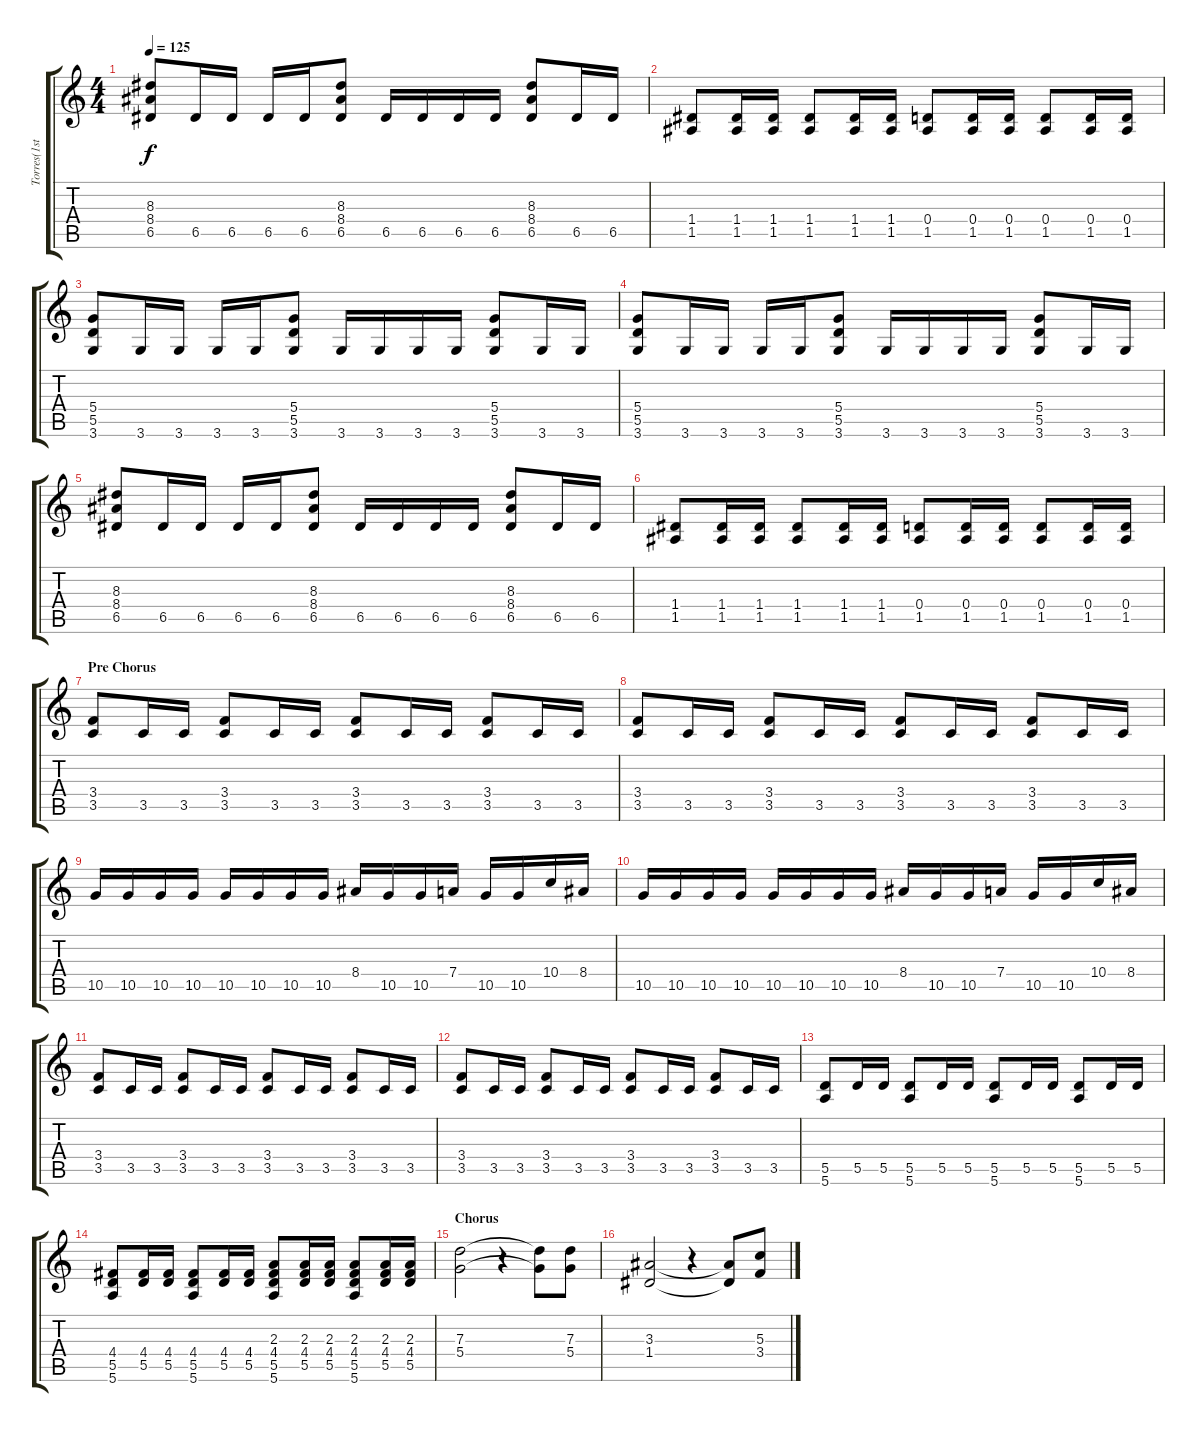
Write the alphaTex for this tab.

\track ("Torres(1st Guitar)" "Torres(1st") {instrument distortionguitar}
\staff {score tabs}
\tuning (E4 B3 G3 D3 A2 E2) {hide}
\ts (4 4)
\tempo 125
\clef g2
\ks c
(8.3 8.4 6.5).8{dy f} 6.5.16 6.5.16 6.5.16 6.5.16 (8.3 8.4 6.5).8 6.5.16 6.5.16 6.5.16 6.5.16 (8.3 8.4 6.5).8 6.5.16 6.5.16 |
(1.4 1.5).8 (1.4 1.5).16 (1.4 1.5).16 (1.4 1.5).8 (1.4 1.5).16 (1.4 1.5).16 (0.4 1.5).8 (0.4 1.5).16 (0.4 1.5).16 (0.4 1.5).8 (0.4 1.5).16 (0.4 1.5).16 |
(5.4 5.5 3.6).8 3.6.16 3.6.16 3.6.16 3.6.16 (5.4 5.5 3.6).8 3.6.16 3.6.16 3.6.16 3.6.16 (5.4 5.5 3.6).8 3.6.16 3.6.16 |
(5.4 5.5 3.6).8 3.6.16 3.6.16 3.6.16 3.6.16 (5.4 5.5 3.6).8 3.6.16 3.6.16 3.6.16 3.6.16 (5.4 5.5 3.6).8 3.6.16 3.6.16 |
(8.3 8.4 6.5).8 6.5.16 6.5.16 6.5.16 6.5.16 (8.3 8.4 6.5).8 6.5.16 6.5.16 6.5.16 6.5.16 (8.3 8.4 6.5).8 6.5.16 6.5.16 |
(1.4 1.5).8 (1.4 1.5).16 (1.4 1.5).16 (1.4 1.5).8 (1.4 1.5).16 (1.4 1.5).16 (0.4 1.5).8 (0.4 1.5).16 (0.4 1.5).16 (0.4 1.5).8 (0.4 1.5).16 (0.4 1.5).16 |
\section ("" "Pre Chorus")
(3.4 3.5).8 3.5.16 3.5.16 (3.4 3.5).8 3.5.16 3.5.16 (3.4 3.5).8 3.5.16 3.5.16 (3.4 3.5).8 3.5.16 3.5.16 |
(3.4 3.5).8 3.5.16 3.5.16 (3.4 3.5).8 3.5.16 3.5.16 (3.4 3.5).8 3.5.16 3.5.16 (3.4 3.5).8 3.5.16 3.5.16 |
10.5.16 10.5.16 10.5.16 10.5.16 10.5.16 10.5.16 10.5.16 10.5.16 8.4.16 10.5.16 10.5.16 7.4.16 10.5.16 10.5.16 10.4.16 8.4.16 |
10.5.16 10.5.16 10.5.16 10.5.16 10.5.16 10.5.16 10.5.16 10.5.16 8.4.16 10.5.16 10.5.16 7.4.16 10.5.16 10.5.16 10.4.16 8.4.16 |
(3.4 3.5).8 3.5.16 3.5.16 (3.4 3.5).8 3.5.16 3.5.16 (3.4 3.5).8 3.5.16 3.5.16 (3.4 3.5).8 3.5.16 3.5.16 |
(3.4 3.5).8 3.5.16 3.5.16 (3.4 3.5).8 3.5.16 3.5.16 (3.4 3.5).8 3.5.16 3.5.16 (3.4 3.5).8 3.5.16 3.5.16 |
(5.5 5.6).8 5.5.16 5.5.16 (5.5 5.6).8 5.5.16 5.5.16 (5.5 5.6).8 5.5.16 5.5.16 (5.5 5.6).8 5.5.16 5.5.16 |
(4.4 5.5 5.6).8 (4.4 5.5).16 (4.4 5.5).16 (4.4 5.5 5.6).8 (4.4 5.5).16 (4.4 5.5).16 (2.3 4.4 5.5 5.6).8 (2.3 4.4 5.5).16 (2.3 4.4 5.5).16 (2.3 4.4 5.5 5.6).8 (2.3 4.4 5.5).16 (2.3 4.4 5.5).16 |
\section ("" "Chorus")
(7.3 5.4).2 r.4 (7.3{t} 5.4{t}).8 (7.3 5.4).8 |
(3.3 1.4).2 r.4 (3.3{t} 1.4{t}).8 (5.3 3.4).8
